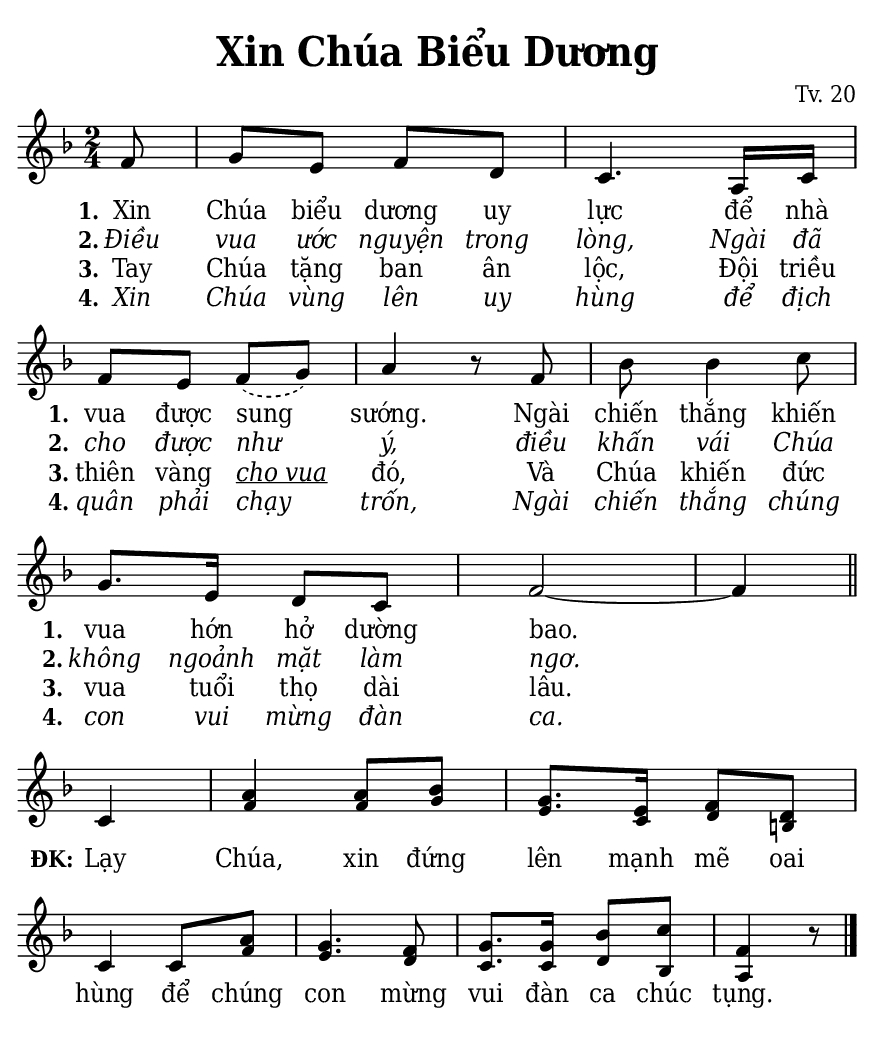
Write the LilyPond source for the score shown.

% Cài đặt chung\
\version "2.22.1"
\include "english.ly"

\header {
  title = \markup { \fontsize #1 "Xin Chúa Biểu Dương" }
  composer = "Tv. 20"
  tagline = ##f
}

% Nhạc phiên khúc
nhacPhienKhucSop = \relative c' {
  \partial 8 f8 |
  g e f d |
  c4. a16 c |
  f8 e \slurDashed f (g) |
  a4 r8 f |
  bf bf4 c8 |
  g8. e16 d8 c |
  f2 ~ |
  f4 \bar "||" \break
  
  <> \tweak extra-offset #'(-6.5 . -1.8) _\markup { \bold "ĐK:" }
  c4 |
  a'4 a8 bf |
  g8. e16 f8 d |
  c4 c8 a' |
  g4. f8 |
  g8. g16 bf8 c |
  f,4 r8 \bar "|."
}

nhacPhienKhucAlto = \relative c' {
  r8 |
  R2*7
  r4
  c |
  f f8 g |
  e8. c16 d8 b! |
  c4 c8 f |
  e4. d8 |
  c8. c16 d8 bf |
  a4 r8
}

% Lời phiên khúc
loiPhienKhucSop = \lyrics {
  <<
    {
      \set stanza = "1."
      Xin Chúa biểu dương uy lực
      để nhà vua được sung sướng.
      Ngài chiến thắng khiến vua hớn hở dường bao.
    }
    \new Lyrics {
	    \set associatedVoice = "beSop"
	    \set stanza = "2."
      \override Lyrics.LyricText.font-shape = #'italic
	    Điều vua ước nguyện trong lòng,
	    Ngài đã cho được như ý,
	    điều khấn vái Chúa không ngoảnh mặt làm ngơ.
    }
    \new Lyrics {
	    \set associatedVoice = "beSop"
	    \set stanza = "3."
	    Tay Chúa tặng ban ân lộc,
	    Đội triều thiên vàng
	    \markup { \italic \underline "cho vua" }
	    đó,
	    Và Chúa khiến đức vua tuổi thọ dài lâu.
    }
    \new Lyrics {
	    \set associatedVoice = "beSop"
	    \set stanza = "4."
      \override Lyrics.LyricText.font-shape = #'italic
	    Xin Chúa vùng lên uy hùng
	    để địch quân phải chạy trốn,
	    Ngài chiến thắng chúng con vui mừng đàn ca.
    }
  >>
  %\set stanza = "ĐK:"
  \set stanza = ""
  Lạy Chúa, xin đứng lên mạnh mẽ oai hùng
  để chúng con mừng vui đàn ca chúc tụng.
}

% Dàn trang
\paper {
  #(set-paper-size "a5")
  top-margin = 3\mm
  bottom-margin = 3\mm
  left-margin = 3\mm
  right-margin = 3\mm
  indent = #0
  #(define fonts
	 (make-pango-font-tree "Deja Vu Serif Condensed"
	 		       "Deja Vu Serif Condensed"
			       "Deja Vu Serif Condensed"
			       (/ 20 20)))
  print-page-number = ##f
  system-system-spacing = #'((basic-distance . 0.1) (padding . 2.5))
}

TongNhip = {
  \key f \major \time 2/4
  \set Timing.beamExceptions = #'()
  \set Timing.baseMoment = #(ly:make-moment 1/4)
}

% mã nguồn cho những chức năng chưa hỗ trợ trong phiên bản lilypond hiện tại
% cung cấp bởi cộng đồng lilypond khi gửi email đến lilypond-user@gnu.org
% Đổi kích thước nốt cho bè phụ
notBePhu =
#(define-music-function (font-size music) (number? ly:music?)
   (for-some-music
     (lambda (m)
       (if (music-is-of-type? m 'rhythmic-event)
           (begin
             (set! (ly:music-property m 'tweaks)
                   (cons `(font-size . ,font-size)
                         (ly:music-property m 'tweaks)))
             #t)
           #f))
     music)
   music)

% in số phiên khúc trên mỗi dòng
#(define (add-grob-definition grob-name grob-entry)
    (set! all-grob-descriptions
          (cons ((@@ (lily) completize-grob-entry)
                 (cons grob-name grob-entry))
                all-grob-descriptions)))

#(add-grob-definition
   'StanzaNumberSpanner
   `((direction . ,LEFT)
     (font-series . bold)
     (padding . 0.5)
     (side-axis . ,X)
     (stencil . ,ly:text-interface::print)
     (X-offset . ,ly:side-position-interface::x-aligned-side)
     (Y-extent . ,grob::always-Y-extent-from-stencil)
     (meta . ((class . Spanner)
              (interfaces . (font-interface
                             side-position-interface
                             stanza-number-interface
                             text-interface))))))

\layout {
   \context {
     \Global
     \grobdescriptions #all-grob-descriptions
   }
   \context {
     \Score
     \remove Stanza_number_align_engraver
     \consists
       #(lambda (context)
          (let ((texts '())
                (syllables '()))
            (make-engraver
             (acknowledgers
              ((stanza-number-interface engraver grob source-engraver)
                 (set! texts (cons grob texts)))
              ((lyric-syllable-interface engraver grob source-engraver)
                 (set! syllables (cons grob syllables))))
             ((stop-translation-timestep engraver)
                (for-each
                 (lambda (text)
                   (for-each
                    (lambda (syllable)
                      (ly:pointer-group-interface::add-grob text
'side-support-elements syllable))
                    syllables))
                 texts)
                (set! syllables '())))))
   }
   \context {
     \Lyrics
     \remove Stanza_number_engraver
     \consists
       #(lambda (context)
          (let ((text #f)
                (last-stanza #f))
            (make-engraver
             ((process-music engraver)
                (let ((stanza (ly:context-property context 'stanza #f)))
                  (if (and stanza (not (equal? stanza last-stanza)))
                      (let ((column (ly:context-property context
'currentCommandColumn)))
                        (set! last-stanza stanza)
                        (if text
                            (ly:spanner-set-bound! text RIGHT column))

                        (set! text (ly:engraver-make-grob engraver
'StanzaNumberSpanner '()))
                        (ly:grob-set-property! text 'text stanza)
                        (ly:spanner-set-bound! text LEFT column)))))
             ((finalize engraver)
                (if text
                    (let ((column (ly:context-property context
'currentCommandColumn)))
                      (ly:spanner-set-bound! text RIGHT column)))))))
     \override StanzaNumberSpanner.horizon-padding = 10000
   }
}
% kết thúc mã nguồn

\score {
  \new ChoirStaff <<
    \new Staff \with {
        \consists "Merge_rests_engraver"
        printPartCombineTexts = ##f
      }
      <<
      \new Voice \TongNhip \partCombine 
        \nhacPhienKhucSop
        \notBePhu -1 { \nhacPhienKhucAlto }
      \new NullVoice = beSop \nhacPhienKhucSop
      \new Lyrics \lyricsto beSop \loiPhienKhucSop
      >>
  >>
  \layout {
    \override Lyrics.LyricSpace.minimum-distance = #2
    \override Score.BarNumber.break-visibility = ##(#f #f #f)
    \override Score.SpacingSpanner.uniform-stretching = ##t
  } 
}
